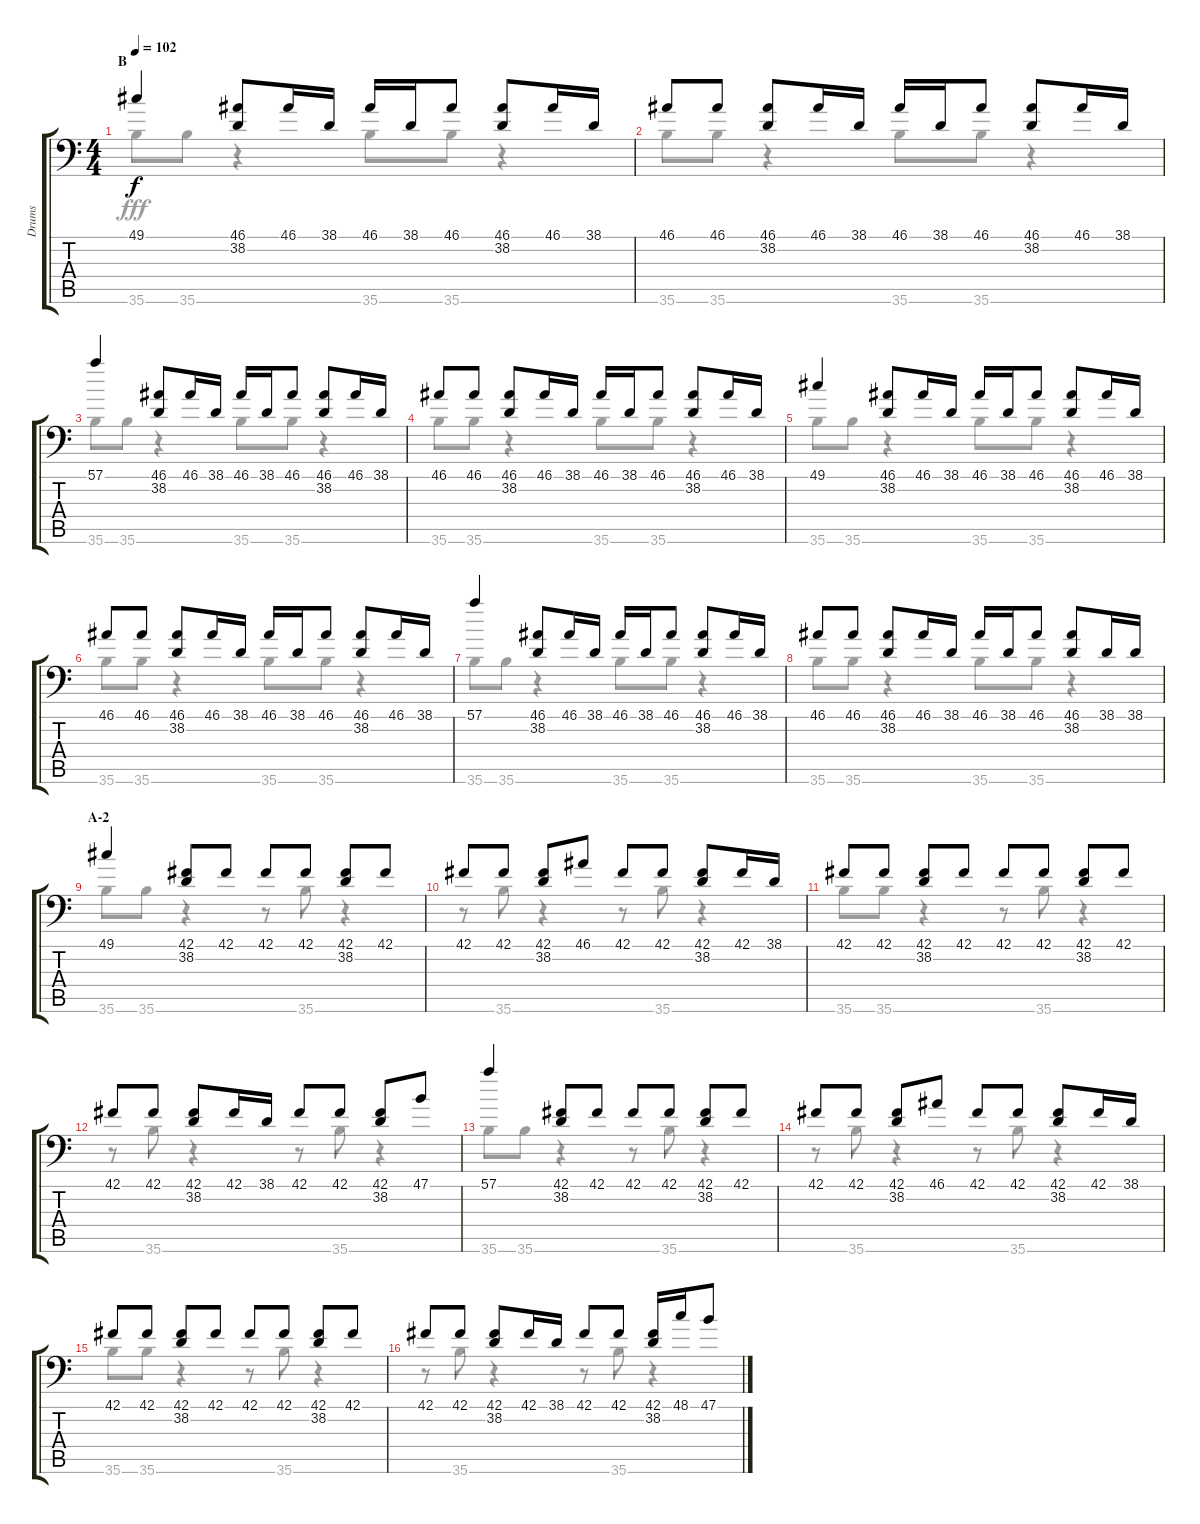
\track ("Drums" "Drums") {instrument acousticgrandpiano}
\staff {score tabs}
\tuning (C-1 C-1 C-1 C-1 C-1 C-1) {hide}
\voice
\ts (4 4)
\section ("" "B")
\tempo 102
\clef f4
\ks c
49.1.4{dy f} (46.1 38.2).8 46.1.16 38.1.16 46.1.16 38.1.16 46.1.8 (46.1 38.2).8 46.1.16 38.1.16 |
46.1.8 46.1.8 (46.1 38.2).8 46.1.16 38.1.16 46.1.16 38.1.16 46.1.8 (46.1 38.2).8 46.1.16 38.1.16 |
57.1.4 (46.1 38.2).8 46.1.16 38.1.16 46.1.16 38.1.16 46.1.8 (46.1 38.2).8 46.1.16 38.1.16 |
46.1.8 46.1.8 (46.1 38.2).8 46.1.16 38.1.16 46.1.16 38.1.16 46.1.8 (46.1 38.2).8 46.1.16 38.1.16 |
49.1.4 (46.1 38.2).8 46.1.16 38.1.16 46.1.16 38.1.16 46.1.8 (46.1 38.2).8 46.1.16 38.1.16 |
46.1.8 46.1.8 (46.1 38.2).8 46.1.16 38.1.16 46.1.16 38.1.16 46.1.8 (46.1 38.2).8 46.1.16 38.1.16 |
57.1.4 (46.1 38.2).8 46.1.16 38.1.16 46.1.16 38.1.16 46.1.8 (46.1 38.2).8 46.1.16 38.1.16 |
46.1.8 46.1.8 (46.1 38.2).8 46.1.16 38.1.16 46.1.16 38.1.16 46.1.8 (46.1 38.2).8 38.1.16 38.1.16 |
\section ("" "A-2")
49.1.4 (42.1 38.2).8 42.1.8 42.1.8 42.1.8 (42.1 38.2).8 42.1.8 |
42.1.8 42.1.8 (42.1 38.2).8 46.1.8 42.1.8 42.1.8 (42.1 38.2).8 42.1.16 38.1.16 |
42.1.8 42.1.8 (42.1 38.2).8 42.1.8 42.1.8 42.1.8 (42.1 38.2).8 42.1.8 |
42.1.8 42.1.8 (42.1 38.2).8 42.1.16 38.1.16 42.1.8 42.1.8 (42.1 38.2).8 47.1.8 |
57.1.4 (42.1 38.2).8 42.1.8 42.1.8 42.1.8 (42.1 38.2).8 42.1.8 |
42.1.8 42.1.8 (42.1 38.2).8 46.1.8 42.1.8 42.1.8 (42.1 38.2).8 42.1.16 38.1.16 |
42.1.8 42.1.8 (42.1 38.2).8 42.1.8 42.1.8 42.1.8 (42.1 38.2).8 42.1.8 |
42.1.8 42.1.8 (42.1 38.2).8 42.1.16 38.1.16 42.1.8 42.1.8 (42.1 38.2).16 48.1.16 47.1.8
\voice
\clef f4
\ottava regular
\simile none
\ks c
35.6.8{dy fff} 35.6.8 r.4 35.6.8 35.6.8 r.4 |
35.6.8 35.6.8 r.4 35.6.8 35.6.8 r.4 |
35.6.8 35.6.8 r.4 35.6.8 35.6.8 r.4 |
35.6.8 35.6.8 r.4 35.6.8 35.6.8 r.4 |
35.6.8 35.6.8 r.4 35.6.8 35.6.8 r.4 |
35.6.8 35.6.8 r.4 35.6.8 35.6.8 r.4 |
35.6.8 35.6.8 r.4 35.6.8 35.6.8 r.4 |
35.6.8 35.6.8 r.4 35.6.8 35.6.8 r.4 |
35.6.8 35.6.8 r.4 r.8 35.6.8 r.4 |
r.8 35.6.8 r.4 r.8 35.6.8 r.4 |
35.6.8 35.6.8 r.4 r.8 35.6.8 r.4 |
r.8 35.6.8 r.4 r.8 35.6.8 r.4 |
35.6.8 35.6.8 r.4 r.8 35.6.8 r.4 |
r.8 35.6.8 r.4 r.8 35.6.8 r.4 |
35.6.8 35.6.8 r.4 r.8 35.6.8 r.4 |
r.8 35.6.8 r.4 r.8 35.6.8 r.4
